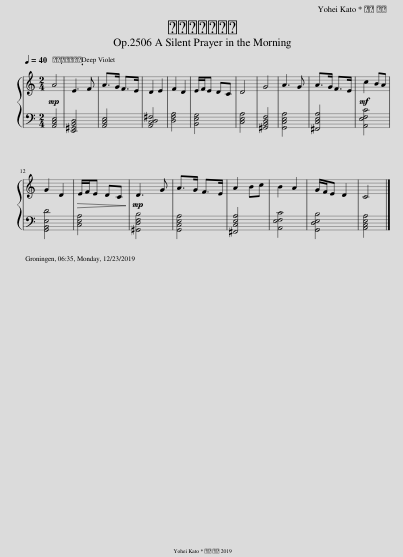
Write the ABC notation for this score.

X:1
%%score { 1 | 2 }
L:1/8
Q:1/4=40
M:2/4
I:linebreak $
K:C
V:1 treble
V:2 bass
V:1
!mp! A4 | E3 F | A>G F>E | D2 E2 | F2 D2 | %5
 E/F/E DC | D4 | G4 | A3 G | A>G F>E | %10
!mf! c2 BA |$ G2 D2 |!>(! E/F/E DC!>)! |!mp! D3 G | A>G F>E | %15
 A2 Bc | B2 A2 | G/F/E D2 | C4 |] %19
V:2
 [A,,C,E,]4 | [E,,^G,,B,,D,]4 | [A,,C,E,]4 | [A,,C,D,^F,]4 | [D,F,A,]4 | %5
 [B,,E,G,]4 | [C,E,A,]4 | [^G,,B,,D,F,]4 | [G,,C,E,A,]4 | [^F,,C,E,A,]4 | %10
 [A,,E,F,C]4 |$ [G,,B,,E,D]4 | [C,E,A,]4 | [^G,,D,F,B,]4 | [G,,C,E,A,]4 | %15
 [^F,,C,E,A,]4 | [A,,E,F,C]4 | [G,,D,E,B,]4 | [A,,C,E,A,]4 |] %19
